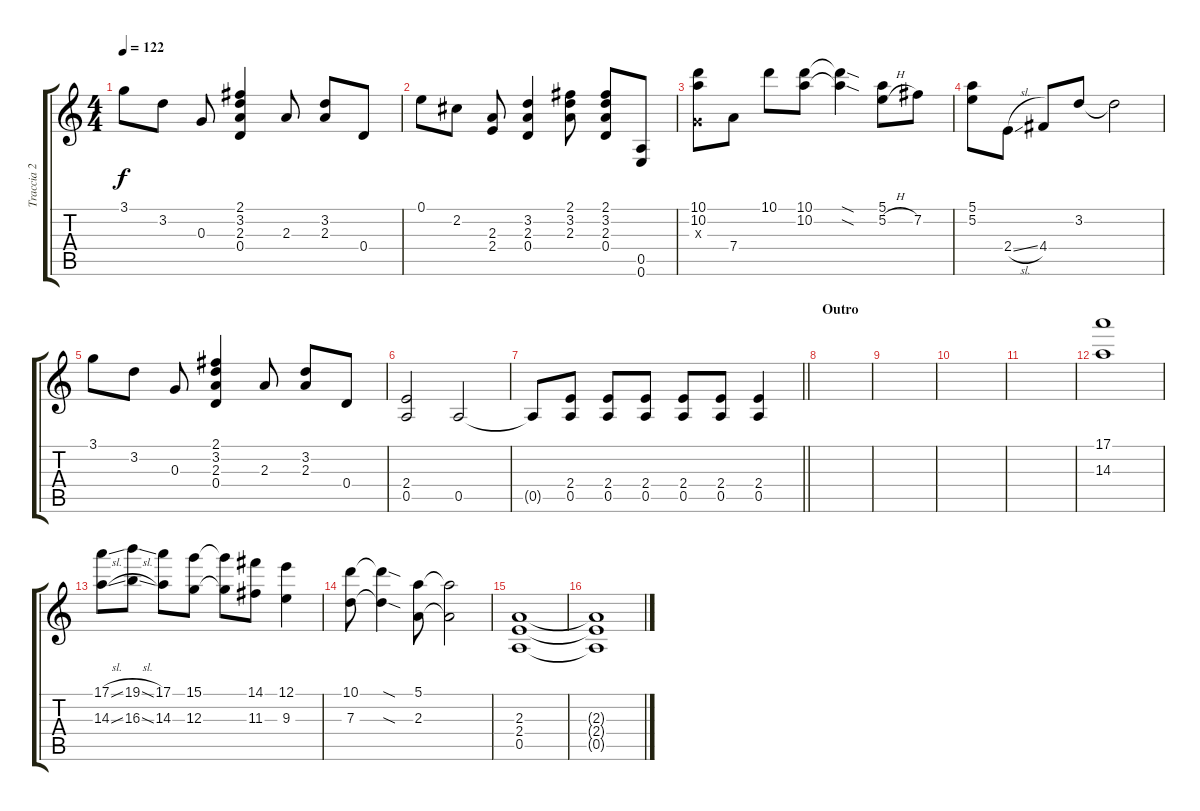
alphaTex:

\track ("Traccia 2" "Traccia 2") {instrument overdrivenguitar}
\staff {score tabs}
\tuning (E4 B3 G3 D3 A2 E2) {hide}
\ts (4 4)
\tempo 122
\clef g2
\ks c
3.1.8{dy f} 3.2.8 0.3.8 (2.1 3.2 2.3 0.4).4 2.3.8 (3.2 2.3).8 0.4.8 |
0.1.8 2.2.8 (2.3 2.4).8 (3.2 2.3 0.4).4 (2.1 3.2 2.3).8 (2.1 3.2 2.3 0.4).8 (0.5 0.6).8 |
(10.1 10.2 0.3{x}).8 7.4.8 10.1.8 (10.1 10.2).8 (10.1{sod t} 10.2{sod t}).4 (5.1 5.2{h}).8 7.2.8 |
(5.1 5.2).8 2.4{sl}.8 4.4.8 3.2.8 3.2{t}.2 |
3.1.8 3.2.8 0.3.8 (2.1 3.2 2.3 0.4).4 2.3.8 (3.2 2.3).8 0.4.8 |
(2.4 0.5).2 0.5.2 |
\barLineRight lightlight
0.5{t}.8 (2.4 0.5).8 (2.4 0.5).8 (2.4 0.5).8 (2.4 0.5).8 (2.4 0.5).8 (2.4 0.5).4 |
\section ("" "Outro")
|
|
|
|
(17.1 14.3).1 |
(17.1{sl} 14.3{sl}).8 (19.1{sl} 16.3{sl}).8 (17.1 14.3).8 (15.1 12.3).8 (15.1{t} 12.3{t}).8 (14.1 11.3).8 (12.1 9.3).4 |
(10.1 7.3).8 (10.1{sod t} 7.3{sod t}).4 (5.1 2.3).8 (5.1{t} 2.3{t}).2 |
(2.3 2.4 0.5).1 |
(2.3{t} 2.4{t} 0.5{t}).1
